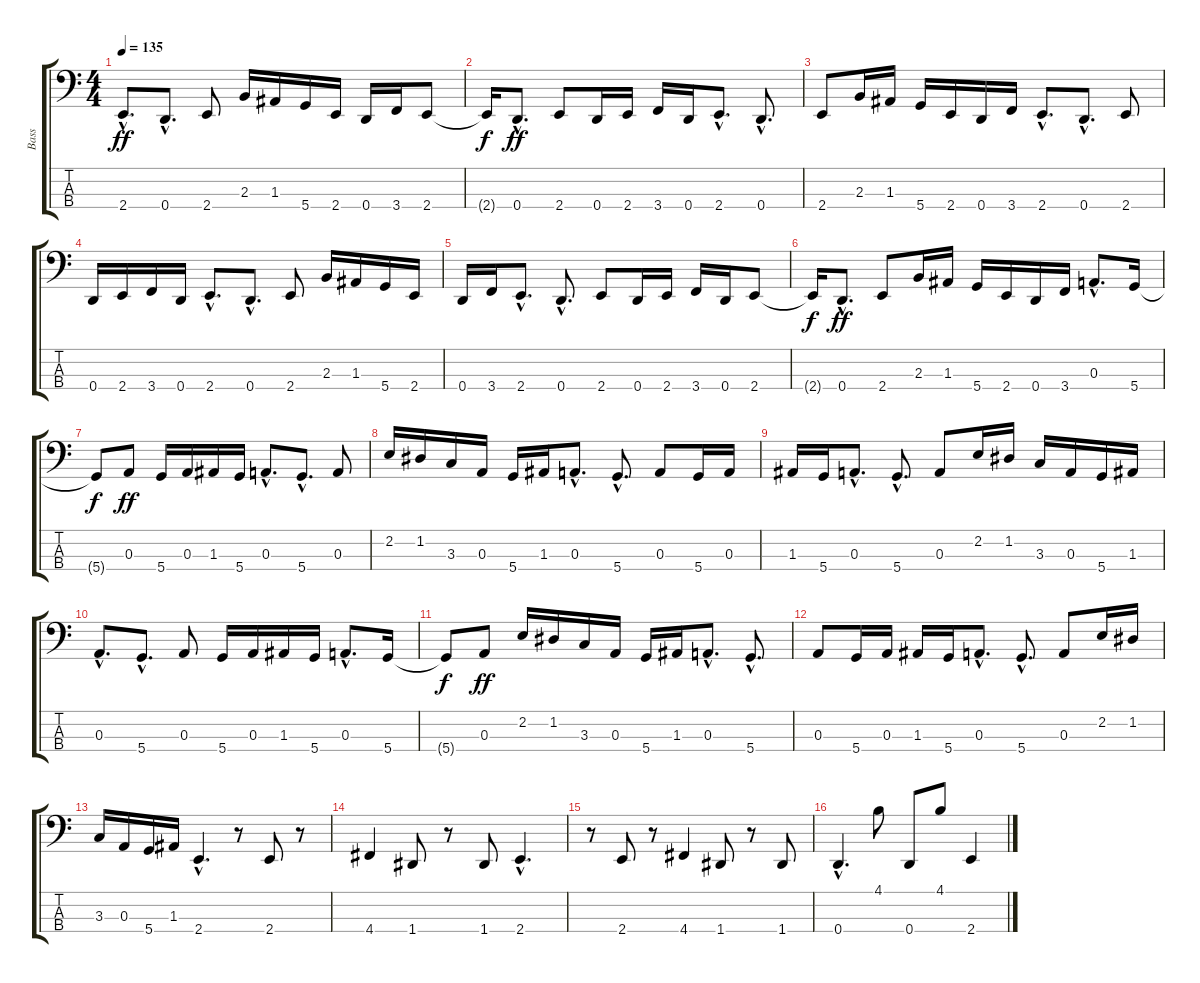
\track ("Bass" "Bass") {instrument electricbassfinger}
\staff {score tabs}
\tuning (G2 D2 A1 D1) {hide}
\ts (4 4)
\tempo 135
\clef f4
\ks c
2.4{hac}.8{d dy ff} 0.4{hac}.8{d} 2.4.8 2.3.16 1.3.16 5.4.16 2.4.16 0.4.16 3.4.16 2.4.8 |
2.4{t}.16{dy f} 0.4{hac}.8{d dy ff} 2.4.8 0.4.16 2.4.16 3.4.16 0.4.16 2.4{hac}.8{d} 0.4{hac}.8{d} |
2.4.8 2.3.16 1.3.16 5.4.16 2.4.16 0.4.16 3.4.16 2.4{hac}.8{d} 0.4{hac}.8{d} 2.4.8 |
0.4.16 2.4.16 3.4.16 0.4.16 2.4{hac}.8{d} 0.4{hac}.8{d} 2.4.8 2.3.16 1.3.16 5.4.16 2.4.16 |
0.4.16 3.4.16 2.4{hac}.8{d} 0.4{hac}.8{d} 2.4.8 0.4.16 2.4.16 3.4.16 0.4.16 2.4.8 |
2.4{t}.16{dy f} 0.4{hac}.8{d dy ff} 2.4.8 2.3.16 1.3.16 5.4.16 2.4.16 0.4.16 3.4.16 0.3{hac}.8{d} 5.4.16 |
5.4{t}.8{dy f} 0.3.8{dy ff} 5.4.16 0.3.16 1.3.16 5.4.16 0.3{hac}.8{d} 5.4{hac}.8{d} 0.3.8 |
2.2.16 1.2.16 3.3.16 0.3.16 5.4.16 1.3.16 0.3{hac}.8{d} 5.4{hac}.8{d} 0.3.8 5.4.16 0.3.16 |
1.3.16 5.4.16 0.3{hac}.8{d} 5.4{hac}.8{d} 0.3.8 2.2.16 1.2.16 3.3.16 0.3.16 5.4.16 1.3.16 |
0.3{hac}.8{d} 5.4{hac}.8{d} 0.3.8 5.4.16 0.3.16 1.3.16 5.4.16 0.3{hac}.8{d} 5.4.16 |
5.4{t}.8{dy f} 0.3.8{dy ff} 2.2.16 1.2.16 3.3.16 0.3.16 5.4.16 1.3.16 0.3{hac}.8{d} 5.4{hac}.8{d} |
0.3.8 5.4.16 0.3.16 1.3.16 5.4.16 0.3{hac}.8{d} 5.4{hac}.8{d} 0.3.8 2.2.16 1.2.16 |
3.3.16 0.3.16 5.4.16 1.3.16 2.4{hac}.4{d} r.8 2.4.8 r.8 |
4.4.4 1.4.8 r.8 1.4.8 2.4{hac}.4{d} |
r.8 2.4.8 r.8 4.4.4 1.4.8 r.8 1.4.8 |
0.4{hac}.4{d} 4.1.8 0.4.8 4.1.8 2.4.4
